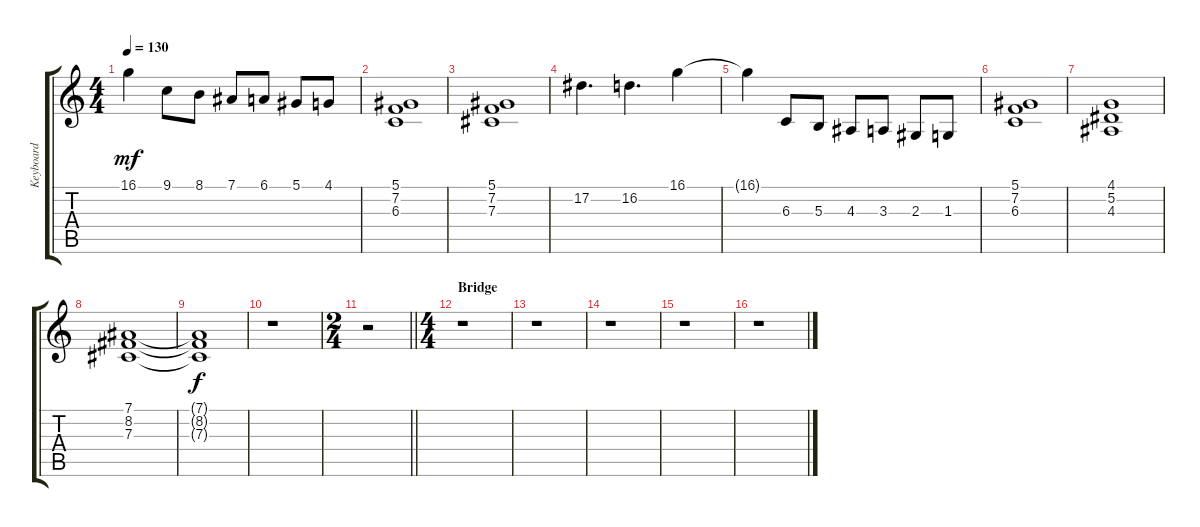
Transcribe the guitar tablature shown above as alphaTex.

\track ("Keyboard" "Keyboard") {instrument lead2sawtooth}
\staff {score tabs}
\tuning (Eb4 Bb3 Gb3 Db3 Ab2 Eb2) {hide}
\ts (4 4)
\tempo 130
\clef g2
\ks c
16.1{t}.4{dy mf} 9.1.8 8.1.8 7.1.8 6.1.8 5.1.8 4.1.8 |
(5.1 7.2 6.3).1 |
(5.1 7.2 7.3).1 |
17.2.4{d} 16.2.4{d} 16.1.4 |
16.1{t}.4 6.3.8 5.3.8 4.3.8 3.3.8 2.3.8 1.3.8 |
(5.1 7.2 6.3).1 |
(4.1 5.2 4.3).1 |
(7.1 8.2 7.3).1 |
(7.1{t} 8.2{t} 7.3{t}).1{dy f} |
r.1 |
\ts (2 4)
\barLineRight lightlight
r.2 |
\ts (4 4)
\section ("" "Bridge")
r.1 |
r.1 |
r.1 |
r.1 |
r.1
